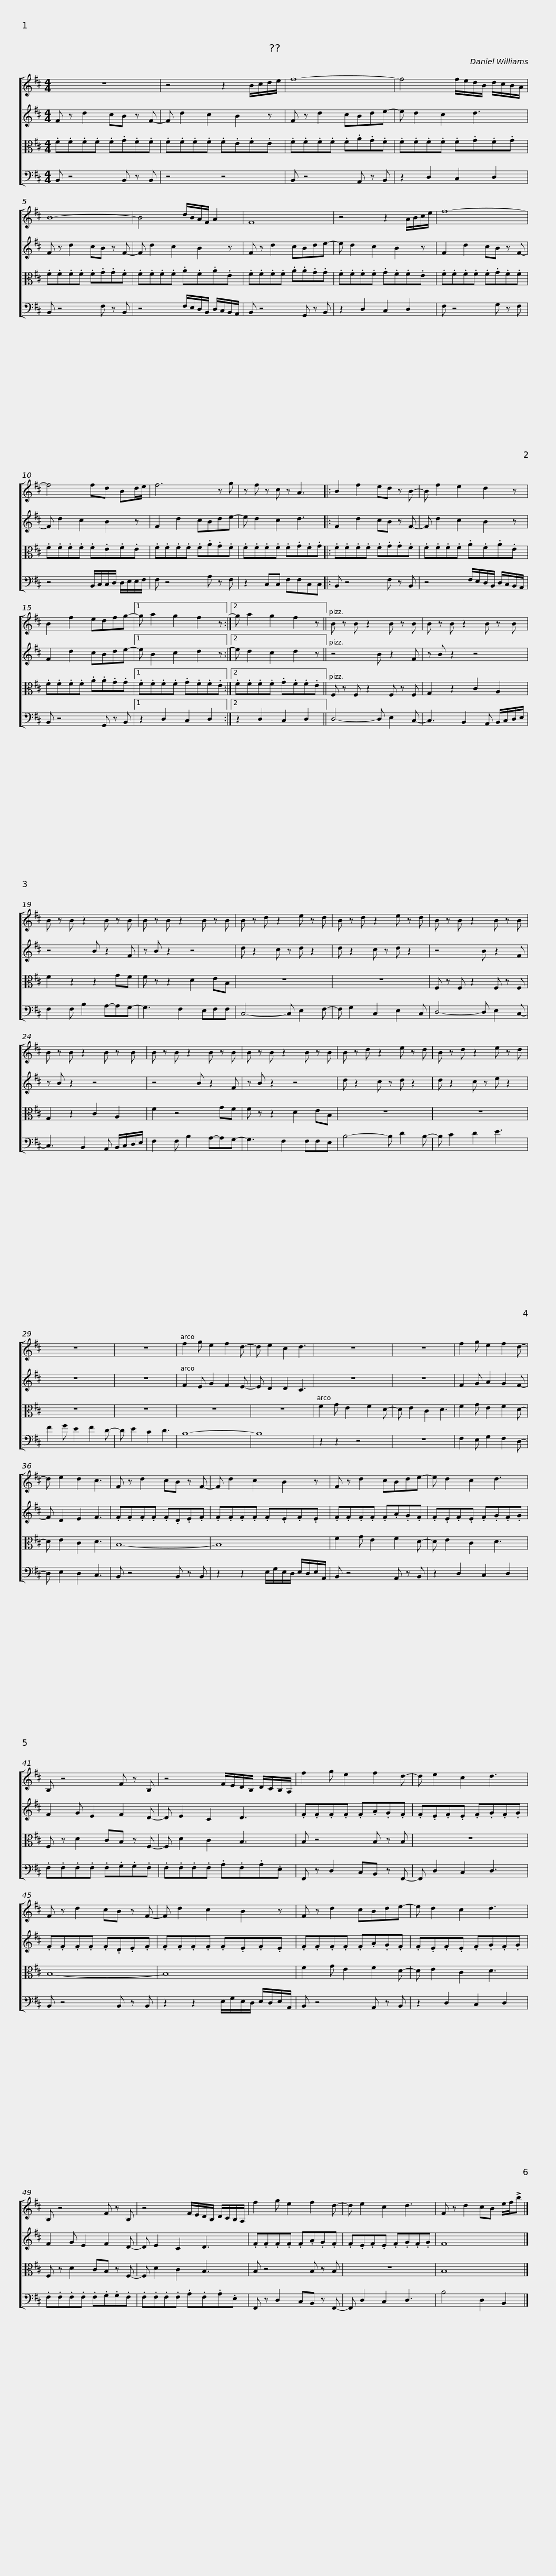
X:1
%%score [ 1 2 3 4 ]
L:1/8
M:4/4
I:linebreak $
K:D
V:1 treble
V:2 treble
V:3 alto
V:4 bass
V:1
 z8 | z4 z2 B/c/d/e/ | f8- | f4 f/e/d/B/ d/c/B/A/ |$ B8- | %5
 B4 d/B/A/F/ A2 | F8 | z4 z2 A/B/c/e/ |$ f8- | f4 fd Bd/e/ | %10
 f6 z g | z f z c z A3 |: B2 f2 ed z B- |$ B f2 e2 d2 z | B2 f2 edfg- |1 %15
 g a2 g2 f2 z :|2 g a2 g2 f2 z ||$ B z B z2 B z B | B z B z2 B z B | B z B z2 B z B | %20
 B z B z2 B z B | B z d z2 e z d |$ B z d z2 e z d | B z B z2 B z B | B z B z2 B z B | %25
 B z B z2 B z B | B z B z2 B z B |$ B z d z2 e z d | B z d z2 e z d | z8 | %30
 z8 | f2 g e2 f2 d- | d e2 c2 d3 |$ z8 | z8 | %35
 f2 g e2 f2 d- | d e2 d2 c3 | F z d2 cB z F- | F d2 c2 B2 z |$ F z d2 cBde- | %40
 e d2 c2 d3 | B, z4 F z B, | z4 F/E/D/B,/ D/C/B,/A,/ |$ f2 g e2 f2 d- | d e2 c2 d3 | %45
 F z d2 cB z F- | F d2 c2 B2 z |$ F z d2 cBde- | e d2 c2 d3 | B, z4 F z B, | %50
 z4 F/E/D/B,/ D/C/B,/A,/ |$ f2 g e2 f2 d- | d e2 c2 d3 | F z d2 cB e/f/!>!b |] %54
V:2
 F z d2 cB z F- | F d2 c2 B2 z | F z d2 cBde- | e d2 c2 d3 |$ F z d2 cB z F- | %5
 F d2 c2 B2 z | F z d2 cBde- | e d2 c2 B2 z |$ F2 d2 cB z F- | F d2 c2 B2 z | %10
 F2 d2 cBde- | e d2 c2 d3 |: F2 d2 cB z F- |$ F d2 c2 B2 z | F2 d2 cBde- |1 %15
 e B2 c2 d2 z :|2 e d2 c2 d2 z ||$ z4 B z2 F | z B z2 z4 | z4 B z2 F | %20
 z B z2 z4 | d z2 c z d z2 |$ d z2 c z d z2 | z4 B z2 F | z B z2 z4 | %25
 z4 B z2 F | z B z2 z4 |$ d z2 c z d z2 | d z2 c z e z2 | z8 | %30
 z8 | F2 E G2 F2 E- | E D2 D2 C3 |$ z8 | z8 | %35
 F2 G A2 G2 F- | F D2 E2 F3 | .F.F.F.F .F.D.E.F | .F.F.F.F .F.E.F.E |$ .F.F.F.F .F.A.G.F | %40
 .F.E.F.E .F.G.F.G | F2 G E2 F2 D- | D E2 C2 D3 |$ .F.F.F.F .F.A.G.F | .F.E.F.E .F.G.F.G | %45
 .F.F.F.F .F.D.E.F | .F.F.F.F .F.E.F.E |$ .F.F.F.F .F.A.G.F | .F.E.F.E .F.G.F.G | F2 G E2 F2 D- | %50
 D E2 C2 D3 |$ .F.F.F.F .F.A.G.F | .F.E.F.E .F.G.F.G | F8 |] %54
V:3
 .F.F.F.F .F.G.F.F | .F.F.F.F .F.E.F.E | .F.F.F.F .F.A.G.F | .F.F.F.F .F.G.F.G |$ .F.F.F.F .F.G.G.F | %5
 .F.F.F.F .A.F.A.E | .F.F.F.F .A.A.G.G | .F.F.F.F .G.F.F.E |$ .F.F.F.F .F.G.F.F | .F.F.F.F .F.E.F.E | %10
 .F.F.F.F .F.A.G.F | .F.F.F.F .F.G.F.G |: .F.F.F.F .F.G.G.F |$ .F.F.F.F .A.F.A.E | .F.F.F.F .A.A.G.G |1 %15
 .F.F.F.F .G.F.F.E :|2 .F.F.F.F .G.F.F.E ||$ F, z F, z2 F, z F, | G,2 z2 C2 A,2 | F2 z2 z2 GF | %20
 F z z2 D2 EB, | z8 |$ z8 | F, z F, z2 F, z F, | G,2 z2 C2 A,2 | %25
 F2 z4 GF | F z z2 D2 EB, |$ z8 | z8 | z8 | %30
 z8 | z8 | z8 |$ F2 G E2 F2 D- | D E2 C2 D3 | %35
 F2 G E2 F2 D- | D E2 C2 D3 | B,8- | B,8 |$ F2 G E2 F2 D- | %40
 D E2 C2 D3 | F, z D2 CB, z F,- | F, D2 C2 B,3 |$ B, z4 B, z B, | z8 | %45
 B,8- | B,8 |$ F2 G E2 F2 D- | D E2 C2 D3 | F, z D2 CB, z F,- | %50
 F, D2 C2 B,3 |$ B, z4 B, z B, | z8 | B,8 |] %54
V:4
 B,, z4 B,, z B,, | z4 z4 | B,, z4 A,, z B,, | z2 D,2 C,2 D,2 |$ B,, z4 F, z B,, | %5
 z4 F,/E,/D,/B,,/ D,/C,/B,,/A,,/ | B,, z4 G,, z B,, | z2 D,2 C,2 D,2 |$ F, z4 G, z F, | z4 B,,/C,/C,/D,/ D,/E,/E,/F,/ | %10
 F, z4 A, z F, | z2 C,C, F,F,C,C, |: B,, z4 F, z B,, |$ z4 F,/E,/D,/B,,/ D,/C,/B,,/A,,/ | B,, z4 G,, z B,, |1 %15
 z2 D,2 C,2 D,2 :|2 z2 D,2 C,2 D,2 ||$ D,4- D, E,2 C,- | C,3 B,,2 A,, B,,/C,/D,/E,/ | F,2 F, B,2 A,-A,G,- | %20
 G,3 F,2 E,F,F, | C,4- C, E,2 F,- |$ F, G,2 C,2 E,2 C, | D,4- D, E,2 C,- | C,3 B,,2 A,, B,,/C,/D,/E,/ | %25
 F,2 F, B,2 A,-A,G,- | G,3 F,2 F,F,E, |$ B,4- B, D2 B,- | B, C2 D2 E3 | F2 G E2 F2 D- | %30
 D E2 C2 D3 | B,8- | B,8 |$ z2 z2 z4 | z8 | %35
 F,2 E, G,2 F,2 D,- | D, E,2 D,2 C,3 | B,, z4 B,, z B,, | z2 z2 E,/G,/E,/D,/ E,/D,/E,/A,,/ |$ B,, z4 A,, z B,, | %40
 z2 D,2 C,2 D,2 | .F,.F,.F,.F, .F,.G,.G,.F, | .F,.F,.F,.F, .A,.F,.A,.E, |$ F,, z D,2 C,B,, z F,,- | F,, D,2 C,2 D,3 | %45
 B,, z4 B,, z B,, | z2 z2 E,/G,/E,/D,/ E,/D,/E,/A,,/ |$ B,, z4 A,, z B,, | z2 D,2 C,2 D,2 | .F,.F,.F,.F, .F,.G,.G,.F, | %50
 .F,.F,.F,.F, .A,.F,.A,.E, |$ F,, z D,2 C,B,, z F,,- | F,, D,2 C,2 D,3 | B,4 D,2 B,,2 |] %54
